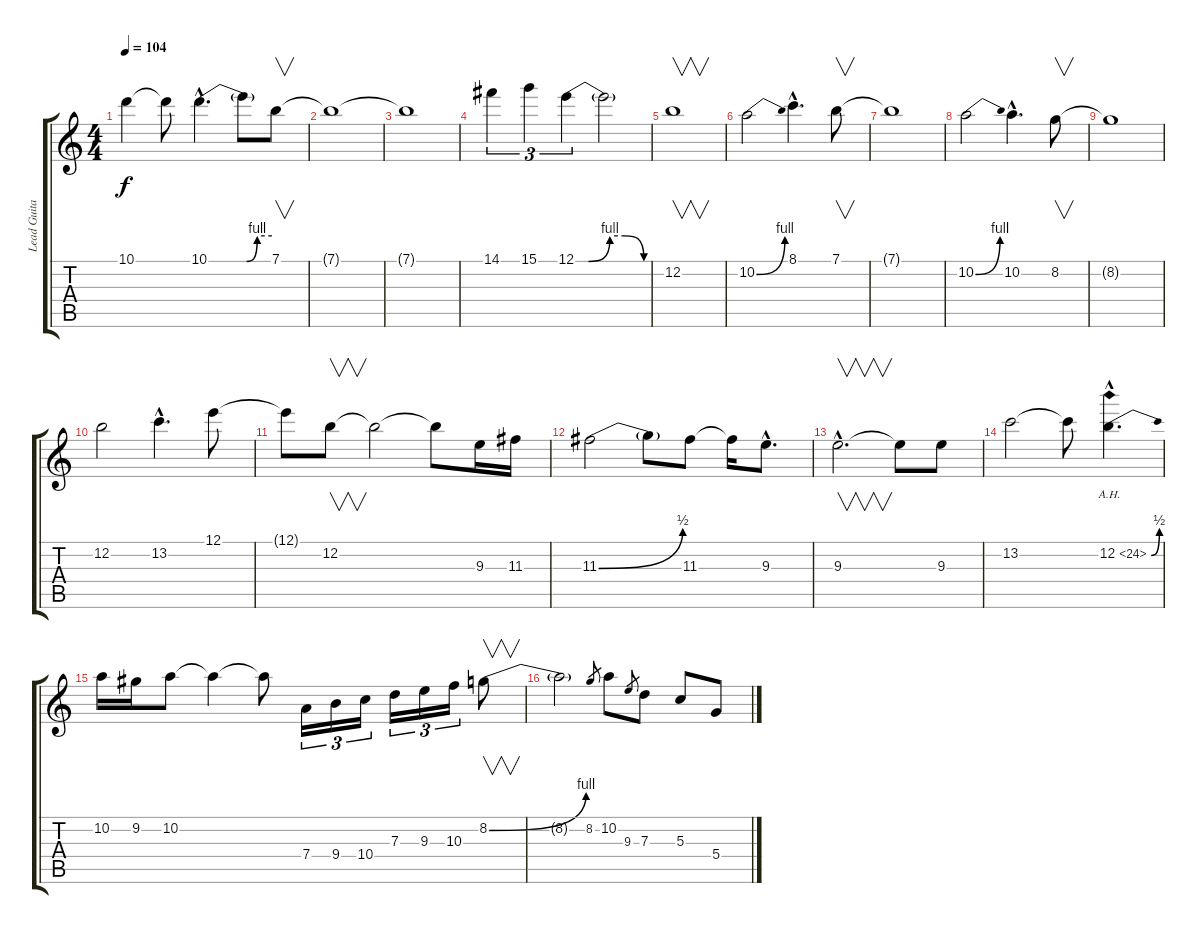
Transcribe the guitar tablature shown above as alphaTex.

\track ("Lead Guitar (Steve Morse)" "Lead Guita") {instrument overdrivenguitar}
\staff {score tabs}
\tuning (E4 B3 G3 D3 A2 E2) {hide}
\ts (4 4)
\tempo 104
\clef g2
\ks c
10.1{t}.4{dy f} 10.1{t}.8 10.1{be (custom 0 0 14 0 30 0 36 0 46 4 60 4) hac}.4{d} 10.1{t}.8 7.1.8{v} |
7.1{t}.1 |
7.1{t}.1 |
14.1.4{tu (3 2)} 15.1.4{tu (3 2)} 12.1{be (custom 0 0 10 0 27 4 39 4 54 0 60 0)}.4{tu (3 2)} 12.1{t}.2 |
12.2.1{v} |
10.2{be (bend 0 0 60 4)}.2 8.1{hac}.4{d} 7.1.8{v} |
7.1{t}.1 |
10.2{be (bend 0 0 60 4)}.2 10.2{hac}.4{d} 8.2.8{v} |
8.2{t}.1 |
12.2.2 13.2{hac}.4{d} 12.1.8 |
12.1{t}.8 12.2.8{v} 12.2{t}.2 12.2{t}.8 9.3.16 11.3.16 |
11.3{be (bend 0 0 60 2)}.2 11.3{t}.8 11.3.8 11.3{t}.16 9.3{hac}.8{d} |
9.3{hac}.2{v d} 9.3{t}.8 9.3.8 |
13.2.2 13.2{t}.8 12.2{be (bend 0 0 60 2) ah 12 hac}.4{d} |
10.2.16 9.2.16 10.2.8 10.2{t}.4 10.2{t}.8 7.4.16{tu (3 2)} 9.4.16{tu (3 2)} 10.4.16{tu (3 2)} 7.3.16{tu (3 2)} 9.3.16{tu (3 2)} 10.3.16{tu (3 2)} 8.2{be (bend 0 0 60 4)}.8{v} |
8.2{t}.2 8.2.8{gr} 10.2.8 9.3.8{gr} 7.3.8 5.3.8 5.4.8
